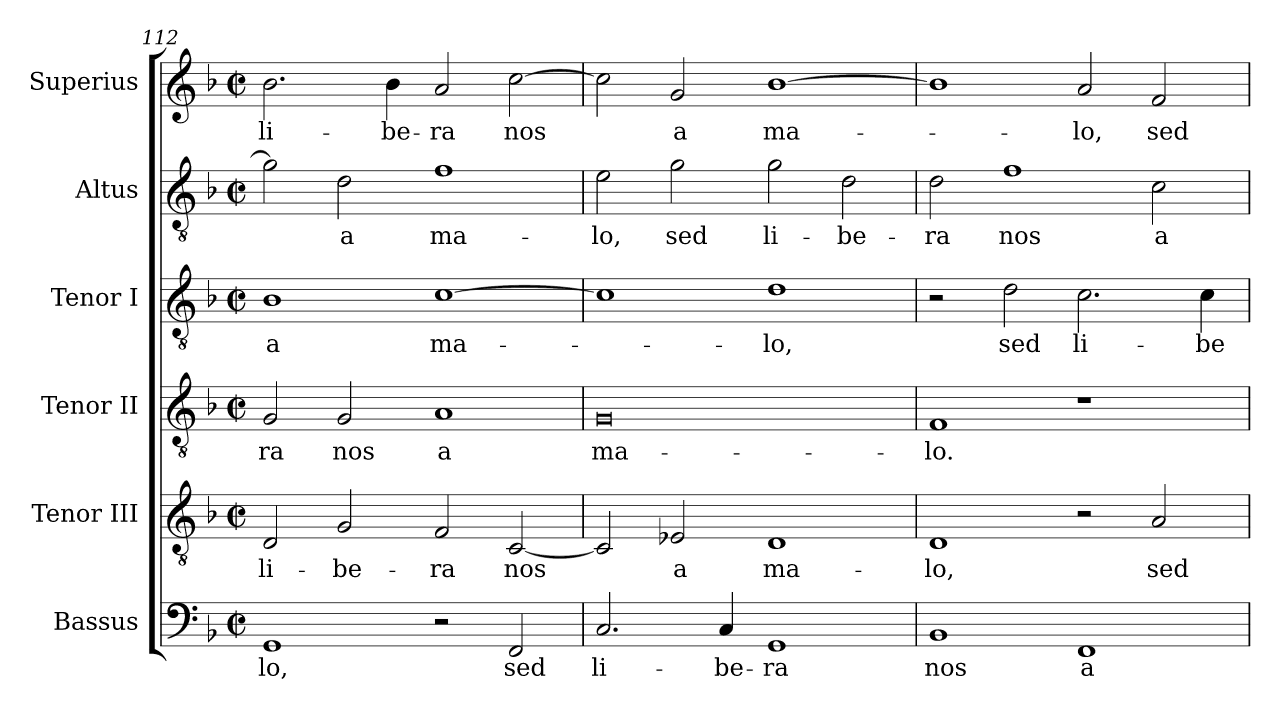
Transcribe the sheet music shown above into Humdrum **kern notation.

**kern	**text	**kern	**text	**kern	**text	**kern	**text	**kern	**text	**kern	**text
*part6	*part6	*part5	*part5	*part4	*part4	*part3	*part3	*part2	*part2	*part1	*part1
*staff6	*staff6	*staff5	*staff5	*staff4	*staff4	*staff3	*staff3	*staff2	*staff2	*staff1	*staff1
*I"Bassus	*	*I"Tenor III	*	*I"Tenor II	*	*I"Tenor I	*	*I"Altus	*	*I"Superius	*
*I'B.	*	*I'T.	*	*I'T.	*	*I'T.	*	*	*	*I'S.	*
*clefF4	*	*clefGv2	*	*clefGv2	*	*clefGv2	*	*clefGv2	*	*clefG2	*
*	*	*ITrd7c12	*	*ITrd7c12	*	*ITrd7c12	*	*ITrd7c12	*	*	*
*k[b-]	*	*k[b-]	*	*k[b-]	*	*k[b-]	*	*k[b-]	*	*k[b-]	*
*F:	*	*F:	*	*F:	*	*F:	*	*F:	*	*F:	*
*M2/2	*	*M2/2	*	*M2/2	*	*M2/2	*	*M2/2	*	*M2/2	*
*met(c|)	*	*met(c|)	*	*met(c|)	*	*met(c|)	*	*met(c|)	*	*met(c|)	*
=112	=112	=112	=112	=112	=112	=112	=112	=112	=112	=112	=112
!	!LO:LY:b:color=#000000	!	!	!	!	!	!	!	!	!	!
!	!	!	!LO:LY:b:color=#000000	!	!	!	!	!	!	!	!
!	!	!	!	!	!LO:LY:b:color=#000000	!	!	!	!	!	!
!	!	!	!	!	!	!	!LO:LY:b:color=#000000	!	!	!	!
!	!	!	!	!	!	!	!	!	!	!	!LO:LY:b:color=#000000
1GGi	-lo,	2DDi/	li-	2GGi/	-ra	1BB-i	a	2Gi\]	.	2.b-i\	li-
!	!	!	!LO:LY:b:color=#000000	!	!	!	!	!	!	!	!
!	!	!	!	!	!LO:LY:b:color=#000000	!	!	!	!	!	!
!	!	!	!	!	!	!	!	!	!LO:LY:b:color=#000000	!	!
.	.	2GGi/	-be-	2GGi/	nos	.	.	2Di\	a	.	.
!	!	!	!	!	!	!	!	!	!	!	!LO:LY:b:color=#000000
.	.	.	.	.	.	.	.	.	.	4b-i\	-be-
!	!	!	!LO:LY:b:color=#000000	!	!	!	!	!	!	!	!
!	!	!	!	!	!LO:LY:b:color=#000000	!	!	!	!	!	!
!	!	!	!	!	!	!	!LO:LY:b:color=#000000	!	!	!	!
!	!	!	!	!	!	!	!	!	!LO:LY:b:color=#000000	!	!
!	!	!	!	!	!	!	!	!	!	!	!LO:LY:b:color=#000000
2r	.	2FFi/	-ra	1AAi	a	[>1Ci	ma-	1Fi	ma-	2ai/	-ra
!	!LO:LY:b:color=#000000	!	!	!	!	!	!	!	!	!	!
!	!	!	!LO:LY:b:color=#000000	!	!	!	!	!	!	!	!
!	!	!	!	!	!	!	!	!	!	!	!LO:LY:b:color=#000000
2FFi/	sed	[<2CCi/	nos	.	.	.	.	.	.	[>2cci\	nos
!!LO:LB:g=z
=113	=113	=113	=113	=113	=113	=113	=113	=113	=113	=113	=113
!	!LO:LY:b:color=#000000	!	!	!	!	!	!	!	!	!	!
!	!	!	!	!	!LO:LY:b:color=#000000	!	!	!	!	!	!
!	!	!	!	!	!	!	!	!	!LO:LY:b:color=#000000	!	!
2.Ci/	li-	2CCi/]	.	0GGi	ma-	1Ci]	.	2Ei\	-lo,	2cci\]	.
!	!	!	!LO:LY:b:color=#000000	!	!	!	!	!	!	!	!
!	!	!	!	!	!	!	!	!	!LO:LY:b:color=#000000	!	!
!	!	!	!	!	!	!	!	!	!	!	!LO:LY:b:color=#000000
.	.	2EE-Xi/	a	.	.	.	.	2Gi\	sed	2gi/	a
!	!LO:LY:b:color=#000000	!	!	!	!	!	!	!	!	!	!
4Ci/	-be-	.	.	.	.	.	.	.	.	.	.
!	!LO:LY:b:color=#000000	!	!	!	!	!	!	!	!	!	!
!	!	!	!LO:LY:b:color=#000000	!	!	!	!	!	!	!	!
!	!	!	!	!	!	!	!LO:LY:b:color=#000000	!	!	!	!
!	!	!	!	!	!	!	!	!	!LO:LY:b:color=#000000	!	!
!	!	!	!	!	!	!	!	!	!	!	!LO:LY:b:color=#000000
1GGi	-ra	1DDi	ma-	.	.	1Di	-lo,	2Gi\	li-	[>1b-i	ma-
!	!	!	!	!	!	!	!	!	!LO:LY:b:color=#000000	!	!
.	.	.	.	.	.	.	.	2Di\	-be-	.	.
=114	=114	=114	=114	=114	=114	=114	=114	=114	=114	=114	=114
!	!LO:LY:b:color=#000000	!	!	!	!	!	!	!	!	!	!
!	!	!	!LO:LY:b:color=#000000	!	!	!	!	!	!	!	!
!	!	!	!	!	!LO:LY:b:color=#000000	!	!	!	!	!	!
!	!	!	!	!	!	!	!	!	!LO:LY:b:color=#000000	!	!
1BB-i	nos	1DDi	-lo,	1FFi	-lo.	2r	.	2Di\	-ra	1b-i]	.
!	!	!	!	!	!	!	!LO:LY:b:color=#000000	!	!	!	!
!	!	!	!	!	!	!	!	!	!LO:LY:b:color=#000000	!	!
.	.	.	.	.	.	2Di\	sed	1Fi	nos	.	.
!	!LO:LY:b:color=#000000	!	!	!	!	!	!	!	!	!	!
!	!	!	!	!	!	!	!LO:LY:b:color=#000000	!	!	!	!
!	!	!	!	!	!	!	!	!	!	!	!LO:LY:b:color=#000000
1FFi	a	2r	.	1r	.	2.Ci\	li-	.	.	2ai/	-lo,
!	!	!	!LO:LY:b:color=#000000	!	!	!	!	!	!	!	!
!	!	!	!	!	!	!	!	!	!LO:LY:b:color=#000000	!	!
!	!	!	!	!	!	!	!	!	!	!	!LO:LY:b:color=#000000
.	.	2AAi/	sed	.	.	.	.	2Ci\	a	2fi/	sed
!	!	!	!	!	!	!	!LO:LY:b:color=#000000	!	!	!	!
.	.	.	.	.	.	4Ci\	-be-	.	.	.	.
=	=	=	=	=	=	=	=	=	=	=	=
*-	*-	*-	*-	*-	*-	*-	*-	*-	*-	*-	*-
